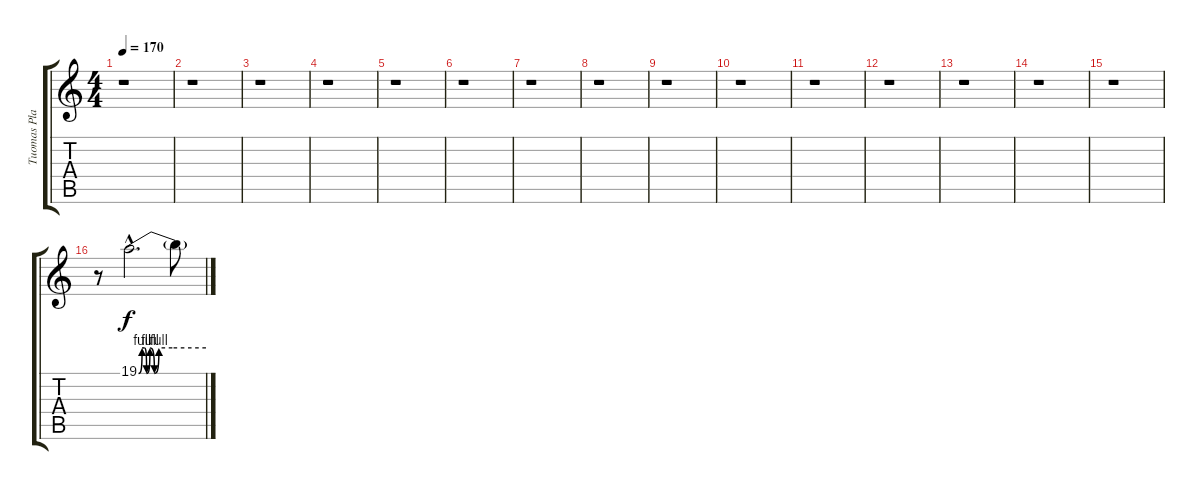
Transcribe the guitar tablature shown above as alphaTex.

\track ("Tuomas Planman" "Tuomas Pla") {instrument harpsichord}
\staff {score tabs}
\tuning (D4 A3 F3 C3 G2 D2) {hide}
\ts (4 4)
\tempo 170
\clef g2
\ks c
r.1{dy f} |
r.1 |
r.1 |
r.1 |
r.1 |
r.1 |
r.1 |
r.1 |
r.1 |
r.1 |
r.1 |
r.1 |
r.1 |
r.1 |
r.1 |
r.8 19.1{be (custom 0 0 3 4 5 4 7 0 10 4 14 0 18 4 30 4 60 4) hac}.2{d} 19.1{t}.8
